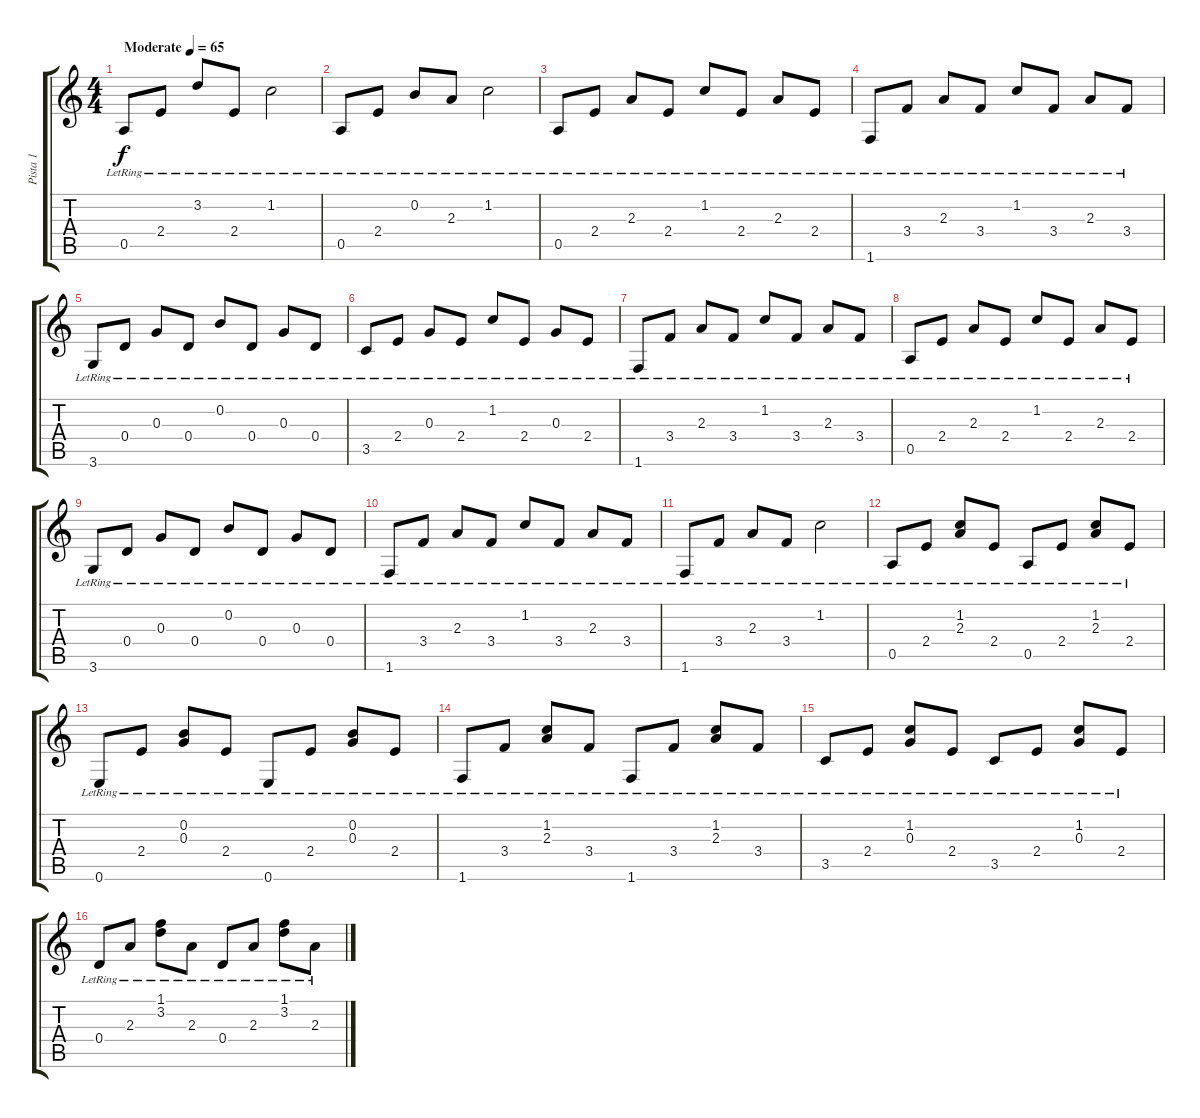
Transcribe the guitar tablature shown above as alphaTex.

\track ("Pista 1" "Pista 1") {instrument acousticguitarnylon}
\staff {score tabs}
\tuning (E4 B3 G3 D3 A2 E2) {hide}
\ts (4 4)
\tempo (65 "Moderate")
\clef g2
\ks c
0.5{lr}.8{dy f instrument acousticguitarnylon} 2.4{lr}.8 3.2{lr}.8 2.4{lr}.8 1.2{lr}.2 |
0.5{lr}.8 2.4{lr}.8 0.2{lr}.8 2.3{lr}.8 1.2{lr}.2 |
0.5{lr}.8 2.4{lr}.8 2.3{lr}.8 2.4{lr}.8 1.2{lr}.8 2.4{lr}.8 2.3{lr}.8 2.4{lr}.8 |
1.6{lr}.8 3.4{lr}.8 2.3{lr}.8 3.4{lr}.8 1.2{lr}.8 3.4{lr}.8 2.3{lr}.8 3.4{lr}.8 |
3.6{lr}.8 0.4{lr}.8 0.3{lr}.8 0.4{lr}.8 0.2{lr}.8 0.4{lr}.8 0.3{lr}.8 0.4{lr}.8 |
3.5{lr}.8 2.4{lr}.8 0.3{lr}.8 2.4{lr}.8 1.2{lr}.8 2.4{lr}.8 0.3{lr}.8 2.4{lr}.8 |
1.6{lr}.8 3.4{lr}.8 2.3{lr}.8 3.4{lr}.8 1.2{lr}.8 3.4{lr}.8 2.3{lr}.8 3.4{lr}.8 |
0.5{lr}.8 2.4{lr}.8 2.3{lr}.8 2.4{lr}.8 1.2{lr}.8 2.4{lr}.8 2.3{lr}.8 2.4{lr}.8 |
3.6{lr}.8 0.4{lr}.8 0.3{lr}.8 0.4{lr}.8 0.2{lr}.8 0.4{lr}.8 0.3{lr}.8 0.4{lr}.8 |
1.6{lr}.8 3.4{lr}.8 2.3{lr}.8 3.4{lr}.8 1.2{lr}.8 3.4{lr}.8 2.3{lr}.8 3.4{lr}.8 |
1.6{lr}.8 3.4{lr}.8 2.3{lr}.8 3.4{lr}.8 1.2{lr}.2 |
0.5{lr}.8 2.4{lr}.8 (1.2{lr} 2.3{lr}).8 2.4{lr}.8 0.5{lr}.8 2.4{lr}.8 (1.2{lr} 2.3{lr}).8 2.4{lr}.8 |
0.6{lr}.8 2.4{lr}.8 (0.2{lr} 0.3{lr}).8 2.4{lr}.8 0.6{lr}.8 2.4{lr}.8 (0.2{lr} 0.3{lr}).8 2.4{lr}.8 |
1.6{lr}.8 3.4{lr}.8 (1.2{lr} 2.3{lr}).8 3.4{lr}.8 1.6{lr}.8 3.4{lr}.8 (1.2{lr} 2.3{lr}).8 3.4{lr}.8 |
3.5{lr}.8 2.4{lr}.8 (1.2{lr} 0.3{lr}).8 2.4{lr}.8 3.5{lr}.8 2.4{lr}.8 (1.2{lr} 0.3{lr}).8 2.4{lr}.8 |
0.4{lr}.8 2.3{lr}.8 (1.1{lr} 3.2{lr}).8 2.3{lr}.8 0.4{lr}.8 2.3{lr}.8 (1.1{lr} 3.2{lr}).8 2.3{lr}.8
